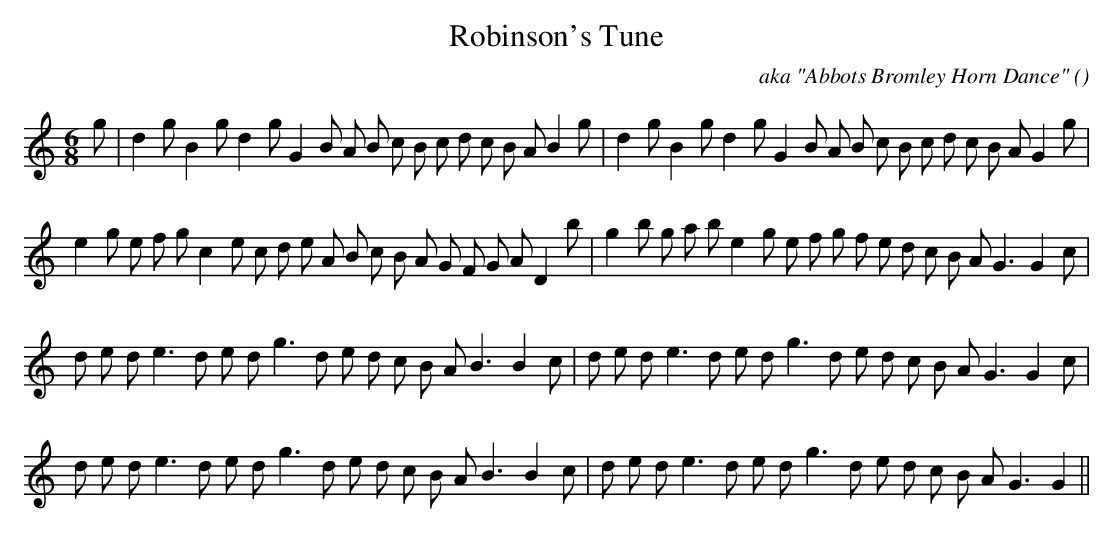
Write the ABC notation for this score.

X:1
T: Robinson's Tune
C:aka "Abbots Bromley Horn Dance"
O:
M:6/8
K:g
K:g
M:6/8
L:1/16
g2 |d4 g2 B4 g2 d4 g2 G4 B2 A2 B2 c2 B2 c2 d2 c2 B2 A2 B4 g2 |d4 g2 B4 g2 d4 g2 G4 B2 A2 B2 c2 B2 c2 d2 c2 B2 A2 G4 g2 |
e4 g2 e2 f2 g2 c4 e2 c2 d2 e2 A2 B2 c2 B2 A2 G2 F2 G2 A2 D4 b2 |g4 b2 g2 a2 b2 e4 g2 e2 f2 g2 f2 e2 d2 c2 B2 A2 G6G4 c2 |
d2 e2 d2 e6 d2 e2 d2 g6 d2 e2 d2 c2 B2 A2 B6B4 c2 |d2 e2 d2 e6 d2 e2 d2 g6 d2 e2 d2 c2 B2 A2 G6G4 c2 |
d2 e2 d2 e6 d2 e2 d2 g6 d2 e2 d2 c2 B2 A2 B6B4 c2 |d2 e2 d2 e6 d2 e2 d2 g6 d2 e2 d2 c2 B2 A2 G6G4 ||
